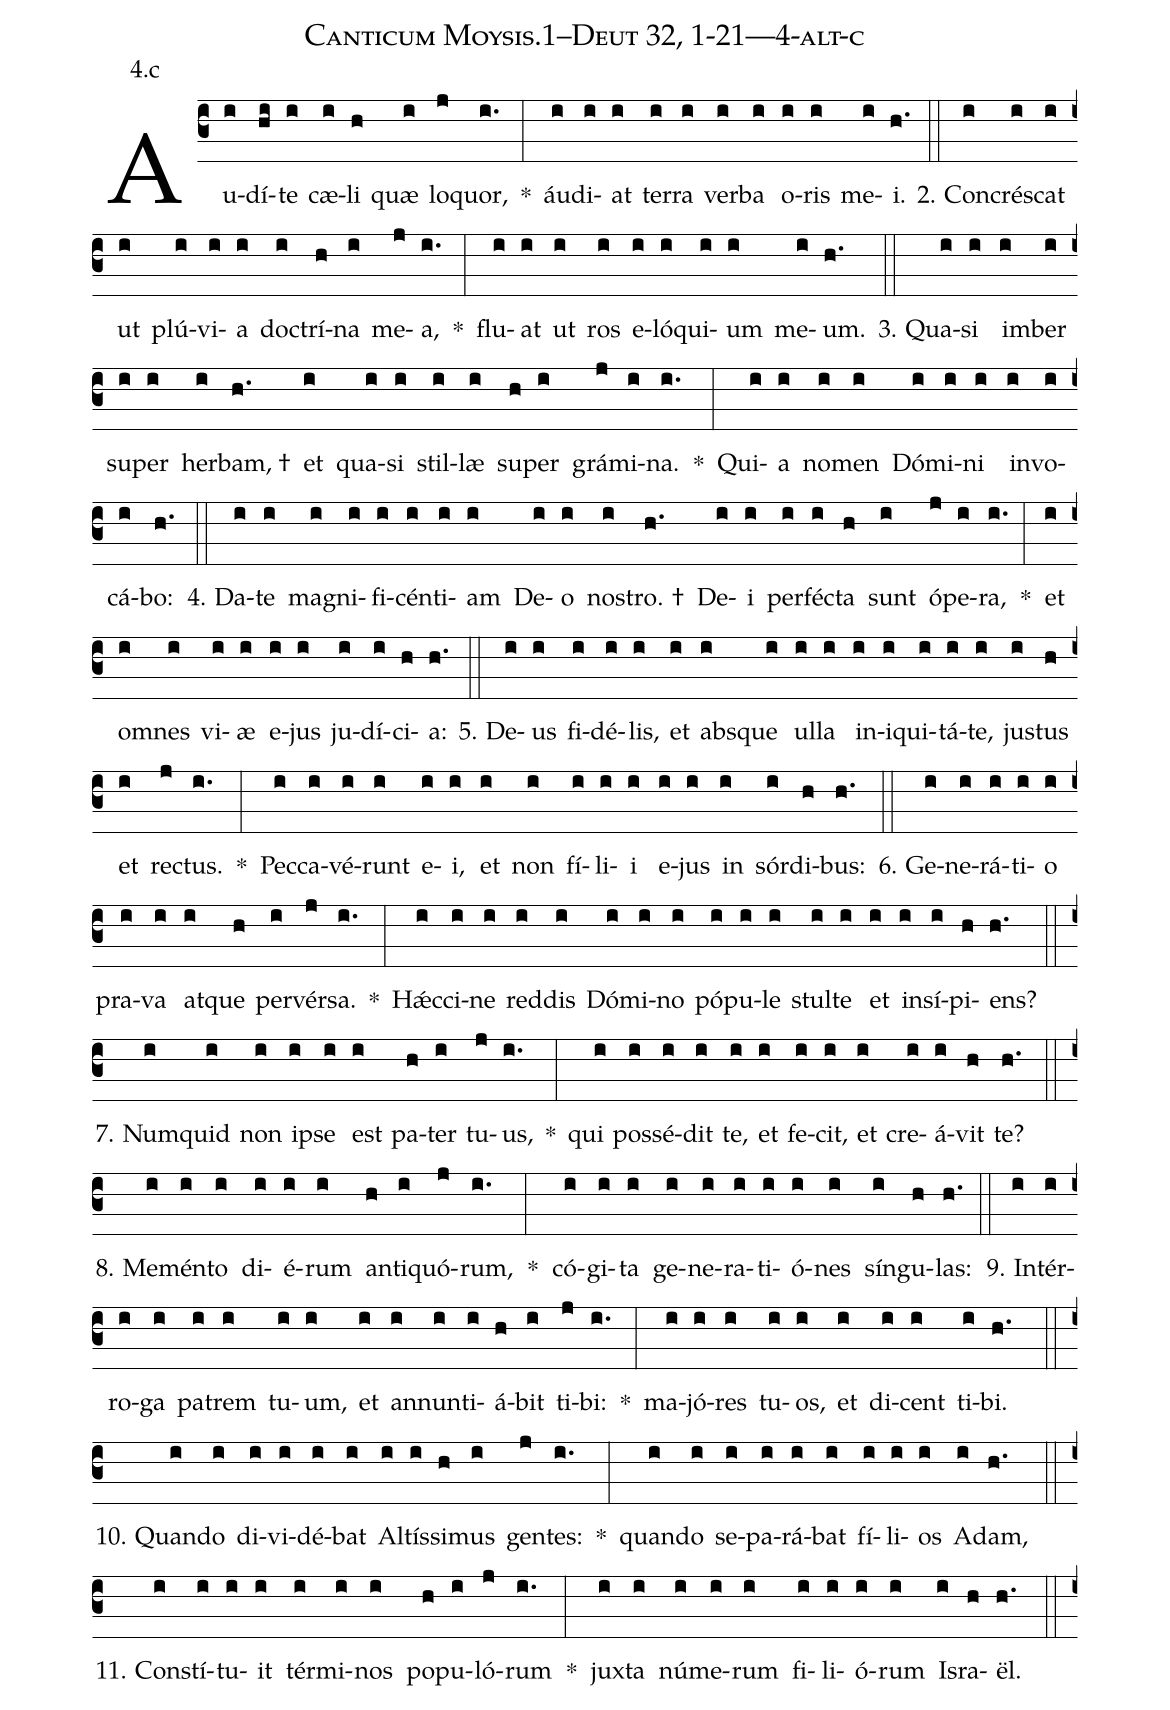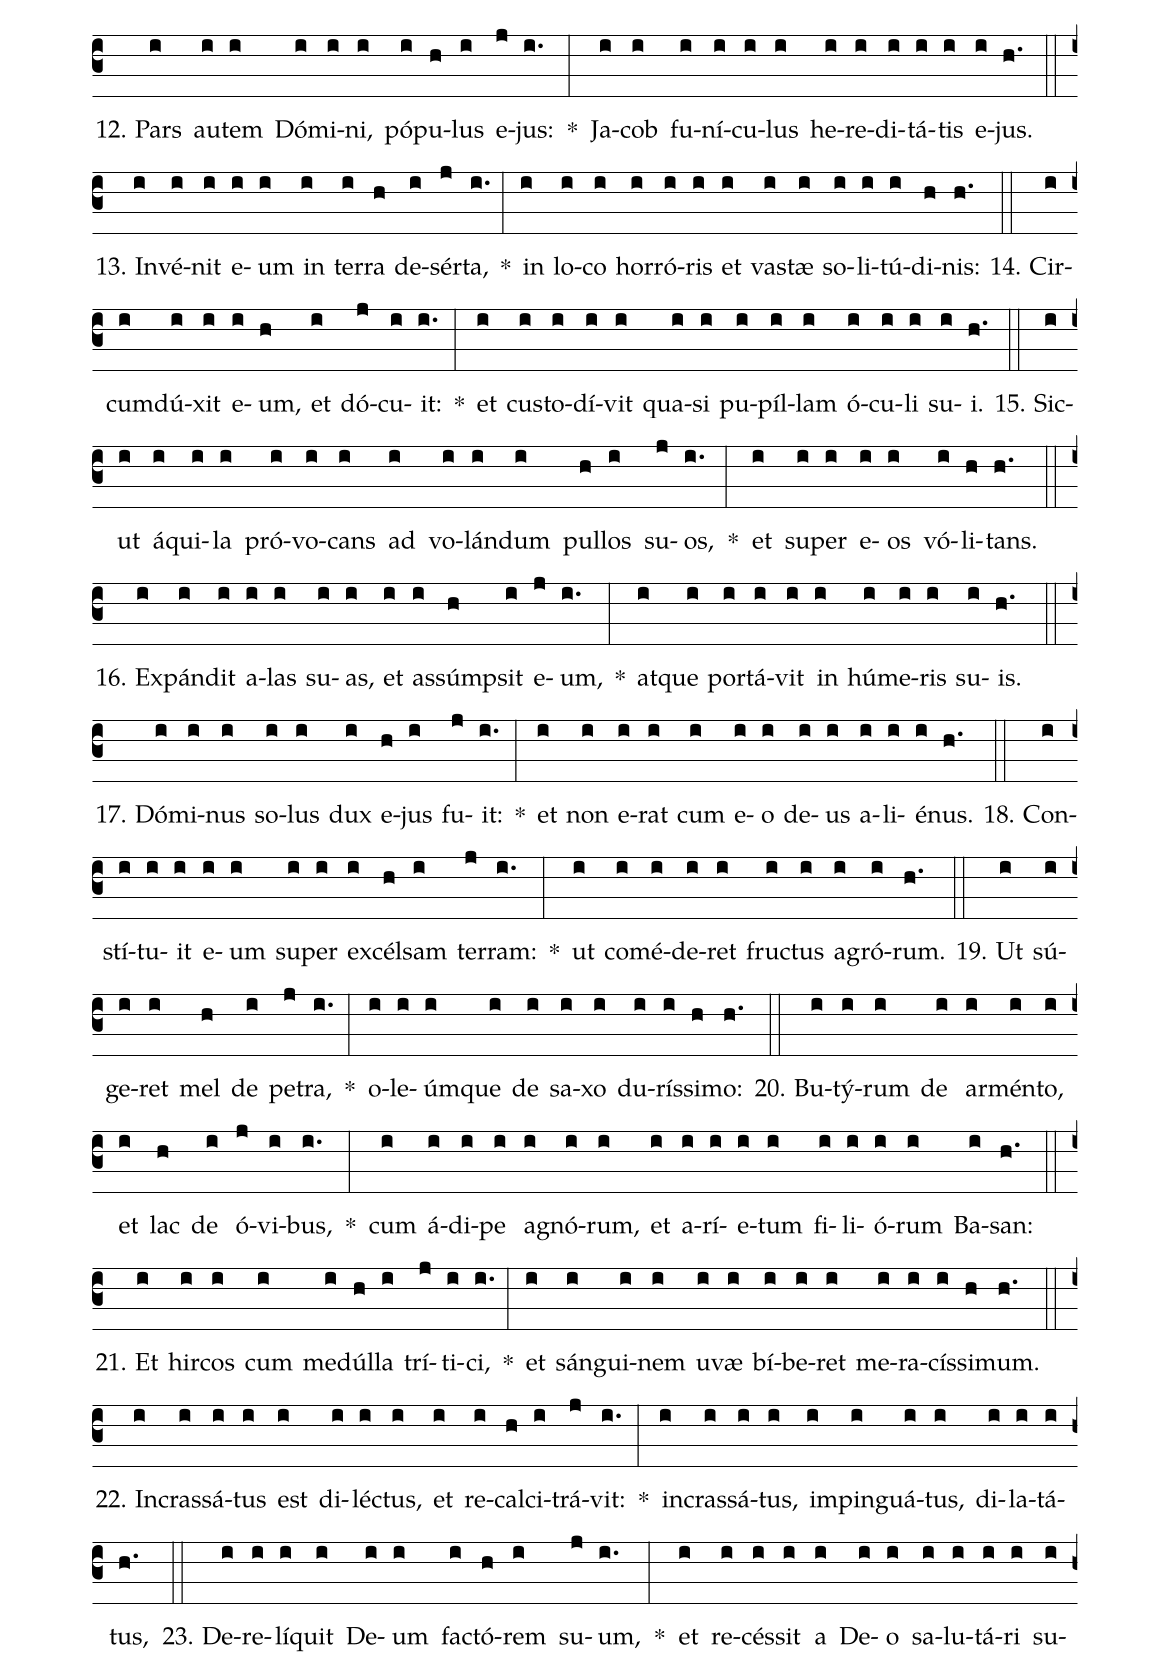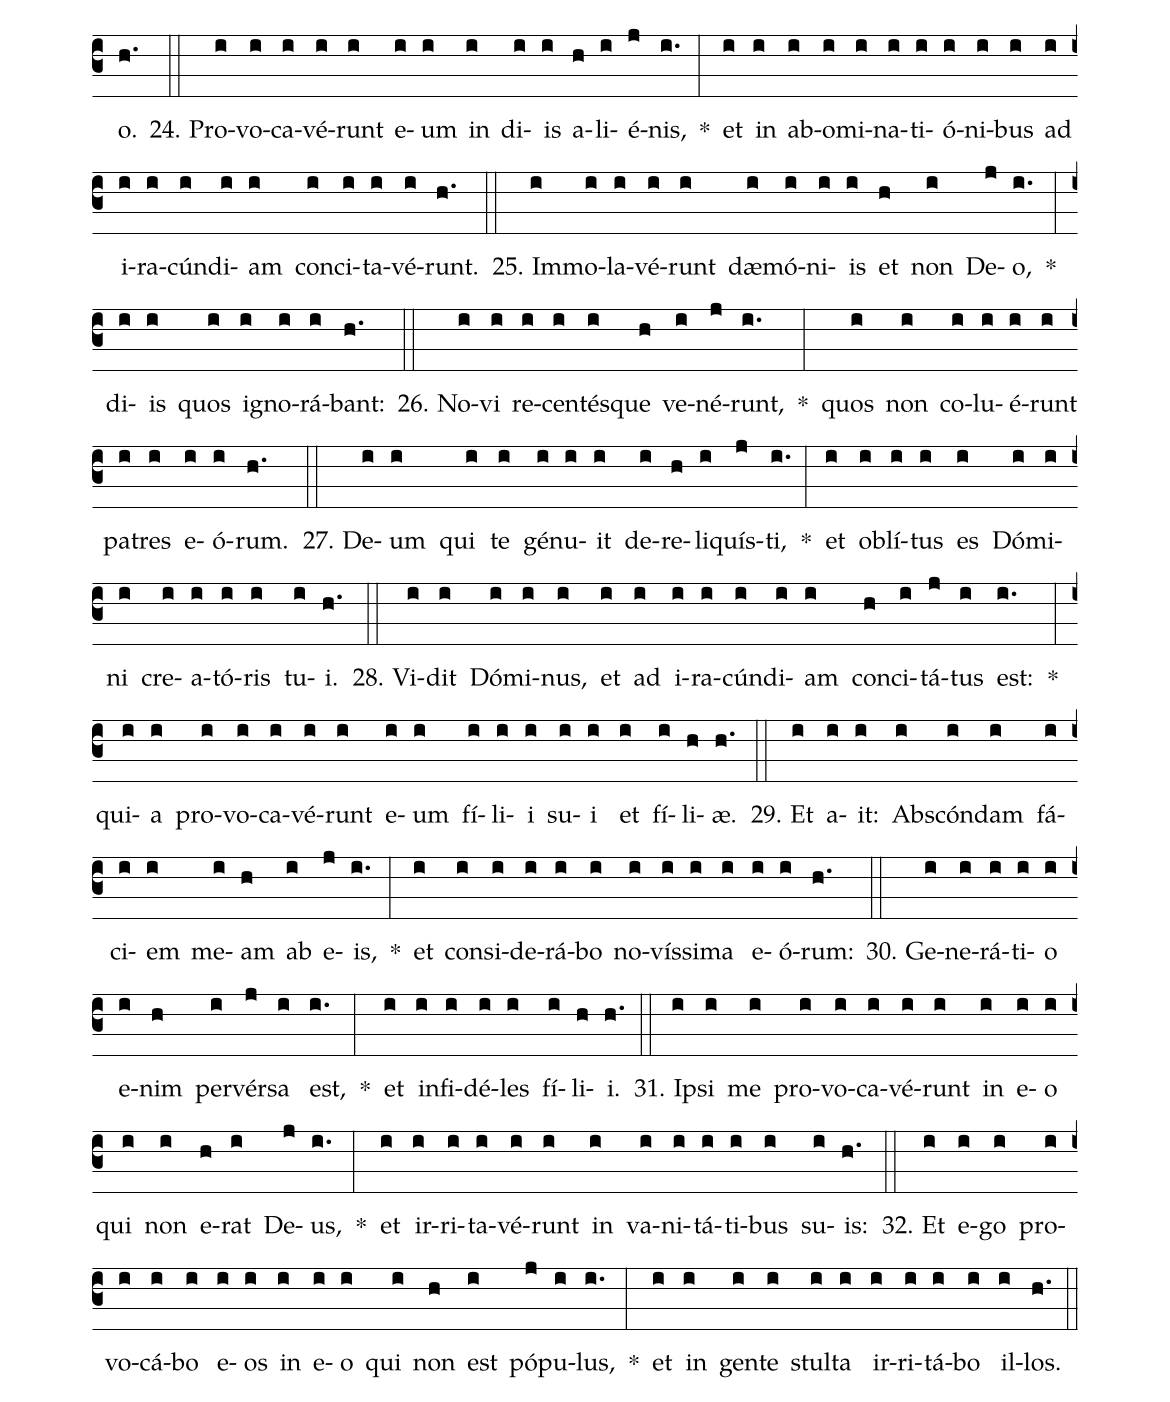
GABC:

name: Canticum Moysis.1--Deut 32, 1-21---4-alt-c;
annotation: 4.c;
%%
(c3)Au(i)dí(hi)te(i) cæ(i)li(h) quæ(i) lo(j)quor,(i.) *(:) áu(i)di(i)at(i) ter(i)ra(i) ver(i)ba(i) o(i)ris(i) me(i)i.(h.) (::)
2. Con(i)crés(i)cat(i) ut(i) plú(i)vi(i)a(i) doc(i)trí(h)na(i) me(j)a,(i.) *(:) flu(i)at(i) ut(i) ros(i) e(i)ló(i)qui(i)um(i) me(i)um.(h.) (::)
3. Qua(i)si(i) im(i)ber(i) su(i)per(i) her(i)bam, †(h.) et(i) qua(i)si(i) stil(i)læ(i) su(h)per(i) grá(j)mi(i)na.(i.) *(:) Qui(i)a(i) no(i)men(i) Dó(i)mi(i)ni(i) in(i)vo(i)cá(i)bo:(h.) (::)
4. Da(i)te(i) ma(i)gni(i)fi(i)cén(i)ti(i)am(i) De(i)o(i) nos(i)tro. †(h.) De(i)i(i) per(i)féc(i)ta(h) sunt(i) ó(j)pe(i)ra,(i.) *(:) et(i) om(i)nes(i) vi(i)æ(i) e(i)jus(i) ju(i)dí(i)ci(h)a:(h.) (::)
5. De(i)us(i) fi(i)dé(i)lis,(i) et(i) abs(i)que(i) ul(i)la(i) in(i)i(i)qui(i)tá(i)te,(i) jus(i)tus(h) et(i) rec(j)tus.(i.) *(:) Pec(i)ca(i)vé(i)runt(i) e(i)i,(i) et(i) non(i) fí(i)li(i)i(i) e(i)jus(i) in(i) sór(i)di(h)bus:(h.) (::)
6. Ge(i)ne(i)rá(i)ti(i)o(i) pra(i)va(i) at(i)que(h) per(i)vér(j)sa.(i.) *(:) Hǽc(i)ci(i)ne(i) red(i)dis(i) Dó(i)mi(i)no(i) pó(i)pu(i)le(i) stul(i)te(i) et(i) in(i)sí(i)pi(h)ens?(h.) (::)
7. Num(i)quid(i) non(i) ip(i)se(i) est(i) pa(h)ter(i) tu(j)us,(i.) *(:) qui(i) pos(i)sé(i)dit(i) te,(i) et(i) fe(i)cit,(i) et(i) cre(i)á(i)vit(h) te?(h.) (::)
8. Me(i)mén(i)to(i) di(i)é(i)rum(i) an(h)ti(i)quó(j)rum,(i.) *(:) có(i)gi(i)ta(i) ge(i)ne(i)ra(i)ti(i)ó(i)nes(i) sín(i)gu(h)las:(h.) (::)
9. In(i)tér(i)ro(i)ga(i) pa(i)trem(i) tu(i)um,(i) et(i) an(i)nun(i)ti(i)á(h)bit(i) ti(j)bi:(i.) *(:) ma(i)jó(i)res(i) tu(i)os,(i) et(i) di(i)cent(i) ti(i)bi.(h.) (::)
10. Quan(i)do(i) di(i)vi(i)dé(i)bat(i) Al(i)tís(i)si(h)mus(i) gen(j)tes:(i.) *(:) quan(i)do(i) se(i)pa(i)rá(i)bat(i) fí(i)li(i)os(i) A(i)dam,(h.) (::)
11. Con(i)stí(i)tu(i)it(i) tér(i)mi(i)nos(i) po(h)pu(i)ló(j)rum(i.) *(:) jux(i)ta(i) nú(i)me(i)rum(i) fi(i)li(i)ó(i)rum(i) Is(i)ra(h)ël.(h.) (::)
12. Pars(i) au(i)tem(i) Dó(i)mi(i)ni,(i) pó(i)pu(h)lus(i) e(j)jus:(i.) *(:) Ja(i)cob(i) fu(i)ní(i)cu(i)lus(i) he(i)re(i)di(i)tá(i)tis(i) e(i)jus.(h.) (::)
13. In(i)vé(i)nit(i) e(i)um(i) in(i) ter(i)ra(h) de(i)sér(j)ta,(i.) *(:) in(i) lo(i)co(i) hor(i)ró(i)ris(i) et(i) vas(i)tæ(i) so(i)li(i)tú(i)di(h)nis:(h.) (::)
14. Cir(i)cum(i)dú(i)xit(i) e(i)um,(h) et(i) dó(j)cu(i)it:(i.) *(:) et(i) cus(i)to(i)dí(i)vit(i) qua(i)si(i) pu(i)píl(i)lam(i) ó(i)cu(i)li(i) su(i)i.(h.) (::)
15. Sic(i)ut(i) á(i)qui(i)la(i) pró(i)vo(i)cans(i) ad(i) vo(i)lán(i)dum(i) pul(h)los(i) su(j)os,(i.) *(:) et(i) su(i)per(i) e(i)os(i) vó(i)li(h)tans.(h.) (::)
16. Ex(i)pán(i)dit(i) a(i)las(i) su(i)as,(i) et(i) as(i)súmp(h)sit(i) e(j)um,(i.) *(:) at(i)que(i) por(i)tá(i)vit(i) in(i) hú(i)me(i)ris(i) su(i)is.(h.) (::)
17. Dó(i)mi(i)nus(i) so(i)lus(i) dux(i) e(h)jus(i) fu(j)it:(i.) *(:) et(i) non(i) e(i)rat(i) cum(i) e(i)o(i) de(i)us(i) a(i)li(i)é(i)nus.(h.) (::)
18. Con(i)stí(i)tu(i)it(i) e(i)um(i) su(i)per(i) ex(i)cél(h)sam(i) ter(j)ram:(i.) *(:) ut(i) com(i)é(i)de(i)ret(i) fruc(i)tus(i) a(i)gró(i)rum.(h.) (::)
19. Ut(i) sú(i)ge(i)ret(i) mel(h) de(i) pe(j)tra,(i.) *(:) o(i)le(i)úm(i)que(i) de(i) sa(i)xo(i) du(i)rís(i)si(h)mo:(h.) (::)
20. Bu(i)tý(i)rum(i) de(i) ar(i)mén(i)to,(i) et(i) lac(h) de(i) ó(j)vi(i)bus,(i.) *(:) cum(i) á(i)di(i)pe(i) a(i)gnó(i)rum,(i) et(i) a(i)rí(i)e(i)tum(i) fi(i)li(i)ó(i)rum(i) Ba(i)san:(h.) (::)
21. Et(i) hir(i)cos(i) cum(i) me(i)dúl(h)la(i) trí(j)ti(i)ci,(i.) *(:) et(i) sán(i)gui(i)nem(i) u(i)væ(i) bí(i)be(i)ret(i) me(i)ra(i)cís(i)si(h)mum.(h.) (::)
22. In(i)cras(i)sá(i)tus(i) est(i) di(i)léc(i)tus,(i) et(i) re(i)cal(h)ci(i)trá(j)vit:(i.) *(:) in(i)cras(i)sá(i)tus,(i) im(i)pin(i)guá(i)tus,(i) di(i)la(i)tá(i)tus,(h.) (::)
23. De(i)re(i)lí(i)quit(i) De(i)um(i) fac(i)tó(h)rem(i) su(j)um,(i.) *(:) et(i) re(i)cés(i)sit(i) a(i) De(i)o(i) sa(i)lu(i)tá(i)ri(i) su(i)o.(h.) (::)
24. Pro(i)vo(i)ca(i)vé(i)runt(i) e(i)um(i) in(i) di(i)is(i) a(h)li(i)é(j)nis,(i.) *(:) et(i) in(i) ab(i)o(i)mi(i)na(i)ti(i)ó(i)ni(i)bus(i) ad(i) i(i)ra(i)cún(i)di(i)am(i) con(i)ci(i)ta(i)vé(i)runt.(h.) (::)
25. Im(i)mo(i)la(i)vé(i)runt(i) dæ(i)mó(i)ni(i)is(i) et(h) non(i) De(j)o,(i.) *(:) di(i)is(i) quos(i) i(i)gno(i)rá(i)bant:(h.) (::)
26. No(i)vi(i) re(i)cen(i)tés(i)que(h) ve(i)né(j)runt,(i.) *(:) quos(i) non(i) co(i)lu(i)é(i)runt(i) pa(i)tres(i) e(i)ó(i)rum.(h.) (::)
27. De(i)um(i) qui(i) te(i) gé(i)nu(i)it(i) de(i)re(h)li(i)quís(j)ti,(i.) *(:) et(i) ob(i)lí(i)tus(i) es(i) Dó(i)mi(i)ni(i) cre(i)a(i)tó(i)ris(i) tu(i)i.(h.) (::)
28. Vi(i)dit(i) Dó(i)mi(i)nus,(i) et(i) ad(i) i(i)ra(i)cún(i)di(i)am(i) con(h)ci(i)tá(j)tus(i) est:(i.) *(:) qui(i)a(i) pro(i)vo(i)ca(i)vé(i)runt(i) e(i)um(i) fí(i)li(i)i(i) su(i)i(i) et(i) fí(i)li(h)æ.(h.) (::)
29. Et(i) a(i)it:(i) Abs(i)cón(i)dam(i) fá(i)ci(i)em(i) me(i)am(h) ab(i) e(j)is,(i.) *(:) et(i) con(i)si(i)de(i)rá(i)bo(i) no(i)vís(i)si(i)ma(i) e(i)ó(i)rum:(h.) (::)
30. Ge(i)ne(i)rá(i)ti(i)o(i) e(i)nim(h) per(i)vér(j)sa(i) est,(i.) *(:) et(i) in(i)fi(i)dé(i)les(i) fí(i)li(h)i.(h.) (::)
31. Ip(i)si(i) me(i) pro(i)vo(i)ca(i)vé(i)runt(i) in(i) e(i)o(i) qui(i) non(i) e(h)rat(i) De(j)us,(i.) *(:) et(i) ir(i)ri(i)ta(i)vé(i)runt(i) in(i) va(i)ni(i)tá(i)ti(i)bus(i) su(i)is:(h.) (::)
32. Et(i) e(i)go(i) pro(i)vo(i)cá(i)bo(i) e(i)os(i) in(i) e(i)o(i) qui(i) non(h) est(i) pó(j)pu(i)lus,(i.) *(:) et(i) in(i) gen(i)te(i) stul(i)ta(i) ir(i)ri(i)tá(i)bo(i) il(i)los.(h.) (::)
